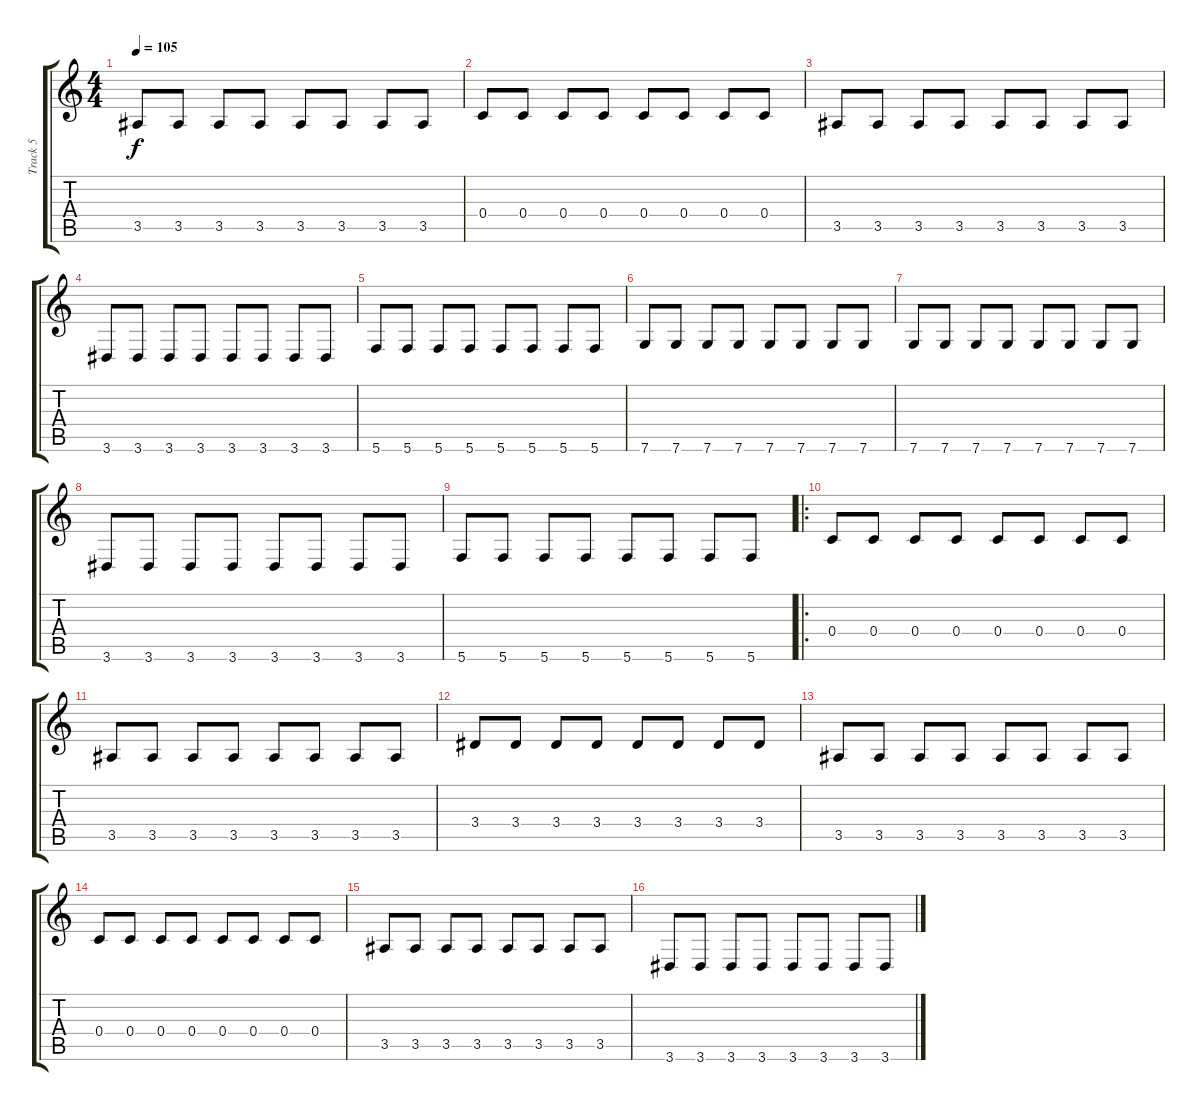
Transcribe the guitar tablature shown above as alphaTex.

\track ("Track 5" "Track 5") {instrument synthbass1}
\staff {score tabs}
\tuning (D4 A3 F3 C3 G2 C2) {hide}
\ts (4 4)
\tempo 105
\clef g2
\ks c
3.5.8{dy f} 3.5.8 3.5.8 3.5.8 3.5.8 3.5.8 3.5.8 3.5.8 |
0.4.8 0.4.8 0.4.8 0.4.8 0.4.8 0.4.8 0.4.8 0.4.8 |
3.5.8 3.5.8 3.5.8 3.5.8 3.5.8 3.5.8 3.5.8 3.5.8 |
3.6.8 3.6.8 3.6.8 3.6.8 3.6.8 3.6.8 3.6.8 3.6.8 |
5.6.8 5.6.8 5.6.8 5.6.8 5.6.8 5.6.8 5.6.8 5.6.8 |
7.6.8 7.6.8 7.6.8 7.6.8 7.6.8 7.6.8 7.6.8 7.6.8 |
7.6.8 7.6.8 7.6.8 7.6.8 7.6.8 7.6.8 7.6.8 7.6.8 |
3.6.8 3.6.8 3.6.8 3.6.8 3.6.8 3.6.8 3.6.8 3.6.8 |
5.6.8 5.6.8 5.6.8 5.6.8 5.6.8 5.6.8 5.6.8 5.6.8 |
\ro
0.4.8 0.4.8 0.4.8 0.4.8 0.4.8 0.4.8 0.4.8 0.4.8 |
3.5.8 3.5.8 3.5.8 3.5.8 3.5.8 3.5.8 3.5.8 3.5.8 |
3.4.8 3.4.8 3.4.8 3.4.8 3.4.8 3.4.8 3.4.8 3.4.8 |
3.5.8 3.5.8 3.5.8 3.5.8 3.5.8 3.5.8 3.5.8 3.5.8 |
0.4.8 0.4.8 0.4.8 0.4.8 0.4.8 0.4.8 0.4.8 0.4.8 |
3.5.8 3.5.8 3.5.8 3.5.8 3.5.8 3.5.8 3.5.8 3.5.8 |
3.6.8 3.6.8 3.6.8 3.6.8 3.6.8 3.6.8 3.6.8 3.6.8
